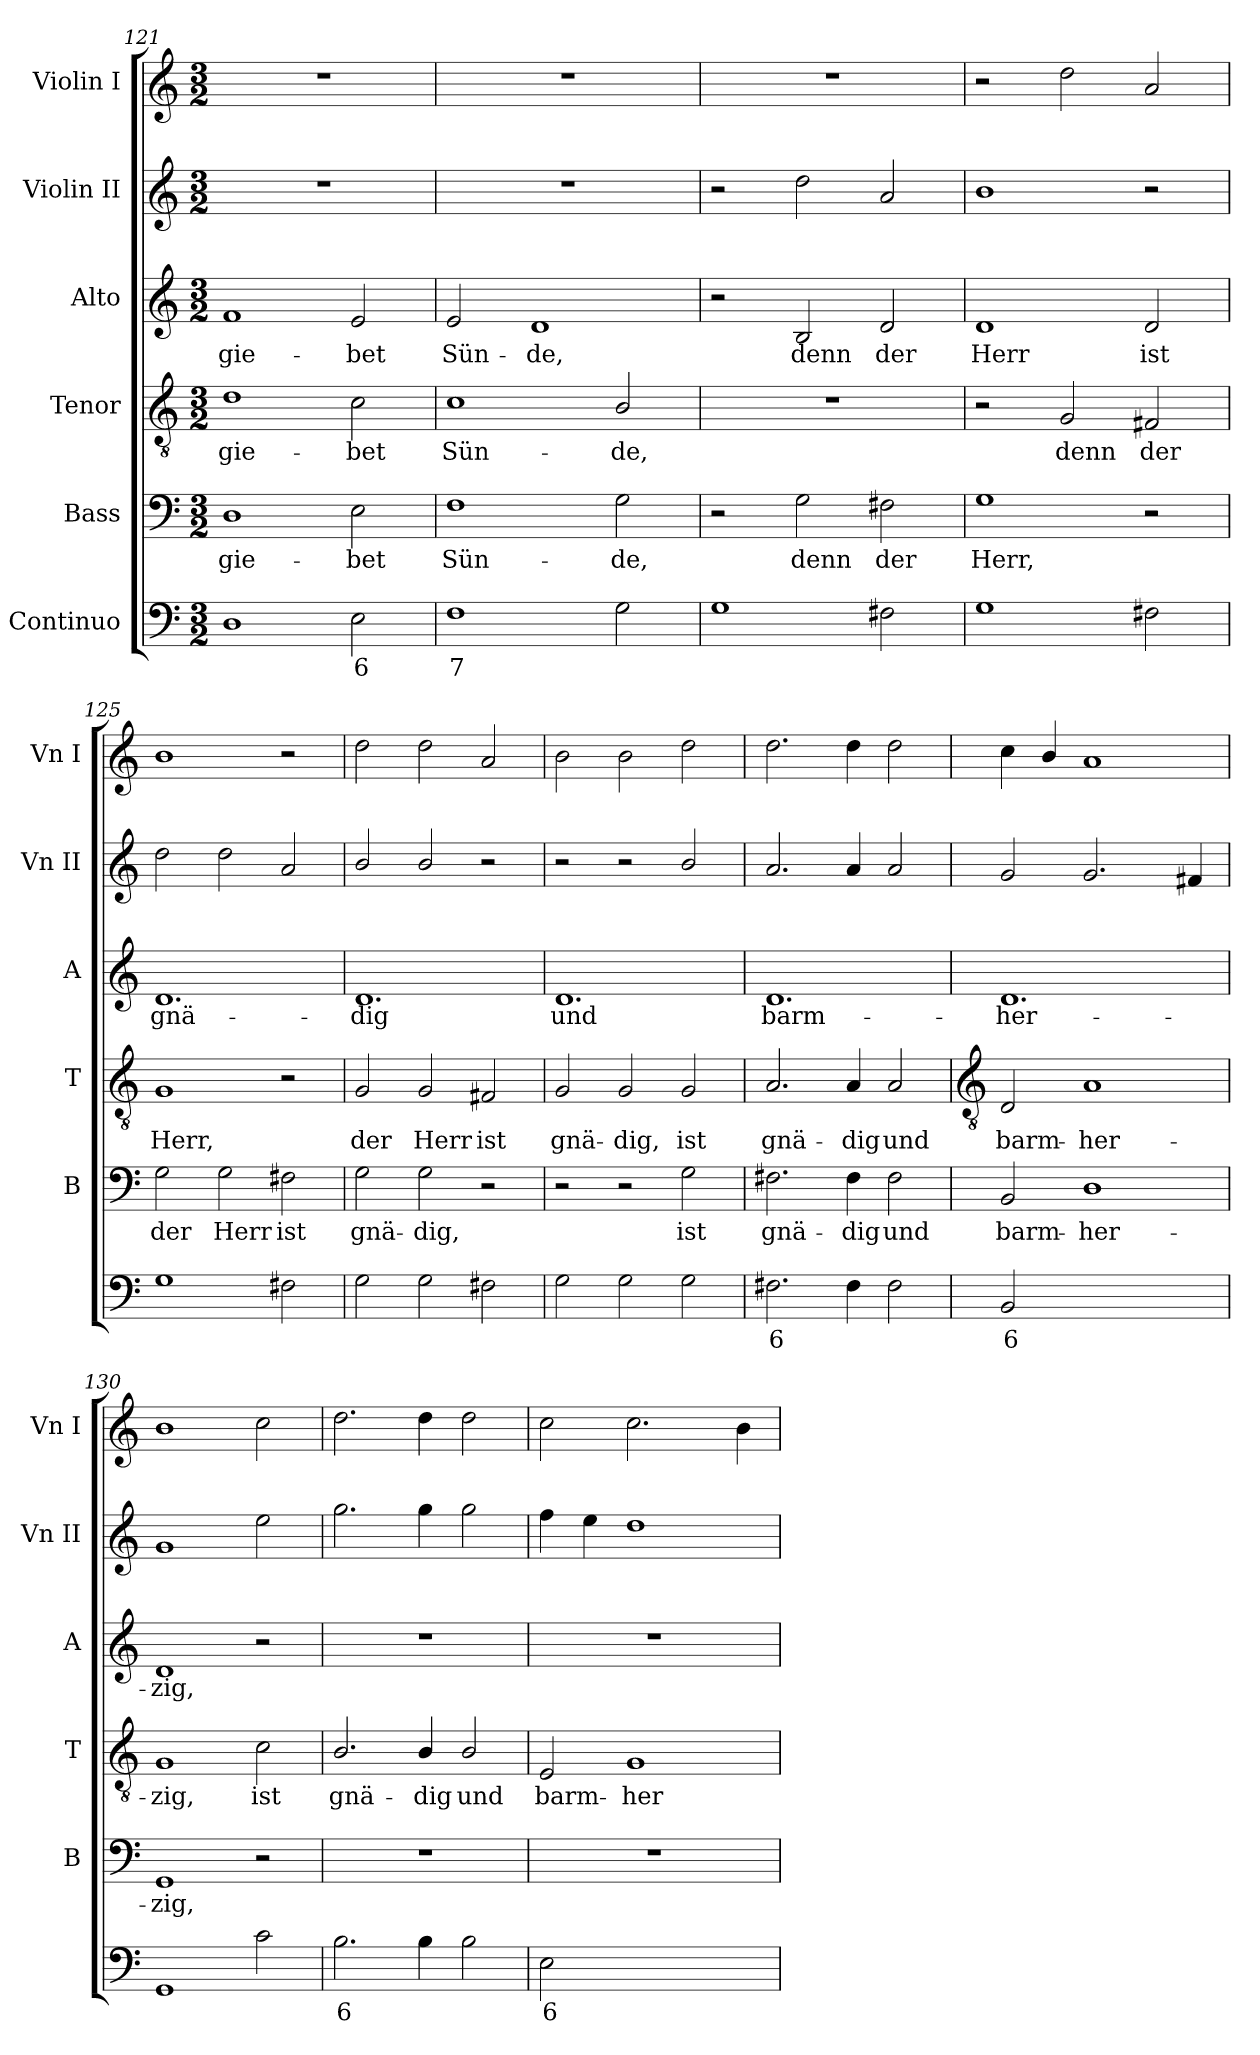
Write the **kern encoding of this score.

**kern	**text	**kern	**text	**kern	**text	**kern	**text	**kern	**kern
*part6	*part6	*part5	*part5	*part4	*part4	*part3	*part3	*part2	*part1
*staff6	*staff6	*staff5	*staff5	*staff4	*staff4	*staff3	*staff3	*staff2	*staff1
*I"Continuo	*	*I"Bass	*	*I"Tenor	*	*I"Alto	*	*I"Violin II	*I"Violin I
*	*	*I'B	*	*I'T	*	*I'A	*	*I'Vn II	*I'Vn I
!!LO:LB:g=z
*clefF4	*	*clefF4	*	*clefGv2	*	*clefG2	*	*clefG2	*clefG2
*k[]	*	*k[]	*	*k[]	*	*k[]	*	*k[]	*k[]
*C:	*	*C:	*	*C:	*	*C:	*	*C:	*C:
*M3/2	*	*M3/2	*	*M3/2	*	*M3/2	*	*M3/2	*M3/2
=121	=121	=121	=121	=121	=121	=121	=121	=121	=121
!	!	!	!LO:LY:b	!	!LO:LY:b	!	!LO:LY:b	!LO:N:vis=1	!LO:N:vis=1
1D	.	1D	-gie-	1d	-gie-	1f	-gie-	1.r	1.r
!	!LO:LY:b	!	!LO:LY:b	!	!LO:LY:b	!	!LO:LY:b	!	!
2E	6	2E	-bet	2c	-bet	2e	-bet	.	.
=122	=122	=122	=122	=122	=122	=122	=122	=122	=122
!	!LO:LY:b	!	!LO:LY:b	!	!LO:LY:b	!	!LO:LY:b	!LO:N:vis=1	!LO:N:vis=1
1F	7	1F	Sün-	1c	Sün-	2e	Sün-	1.r	1.r
!	!	!	!	!	!	!	!LO:LY:b	!	!
.	.	.	.	.	.	1d	-de,	.	.
!	!	!	!LO:LY:b	!	!LO:LY:b	!	!	!	!
2G	.	2G	-de,	2B/	-de,	.	.	.	.
=123	=123	=123	=123	=123	=123	=123	=123	=123	=123
!	!	!	!	!LO:N:vis=1	!	!	!	!	!LO:N:vis=1
1G	.	2r	.	1.r	.	2r	.	2r	1.r
!	!	!	!LO:LY:b	!	!	!	!LO:LY:b	!	!
.	.	2G	denn	.	.	2B	denn	2dd	.
!	!	!	!LO:LY:b	!	!	!	!LO:LY:b	!	!
2F#X	.	2F#X	der	.	.	2d	der	2a	.
=124	=124	=124	=124	=124	=124	=124	=124	=124	=124
!	!	!	!LO:LY:b	!	!	!	!LO:LY:b	!	!
1G	.	1G	Herr,	2r	.	1d	Herr	1b	2r
!	!	!	!	!	!LO:LY:b	!	!	!	!
.	.	.	.	2G	denn	.	.	.	2dd
!	!	!	!	!	!LO:LY:b	!	!LO:LY:b	!	!
2F#X	.	2r	.	2F#X	der	2d	ist	2r	2a
=125	=125	=125	=125	=125	=125	=125	=125	=125	=125
!	!	!	!LO:LY:b	!	!LO:LY:b	!	!LO:LY:b	!	!
1G	.	2G	der	1G	Herr,	1.d	gnä-	2dd	1b
!	!	!	!LO:LY:b	!	!	!	!	!	!
.	.	2G	Herr	.	.	.	.	2dd	.
!	!	!	!LO:LY:b	!	!	!	!	!	!
2F#X	.	2F#X	ist	2r	.	.	.	2a	2r
=126	=126	=126	=126	=126	=126	=126	=126	=126	=126
!	!	!	!LO:LY:b	!	!LO:LY:b	!	!LO:LY:b	!	!
2G	.	2G	gnä-	2G	der	1.d	-dig	2b/	2dd
!	!	!	!LO:LY:b	!	!LO:LY:b	!	!	!	!
2G	.	2G	-dig,	2G	Herr	.	.	2b/	2dd
!	!	!	!	!	!LO:LY:b	!	!	!	!
2F#X	.	2r	.	2F#X	ist	.	.	2r	2a
=127	=127	=127	=127	=127	=127	=127	=127	=127	=127
!	!	!	!	!	!LO:LY:b	!	!LO:LY:b	!	!
2G	.	2r	.	2G	gnä-	1.d	und	2r	2b
!	!	!	!	!	!LO:LY:b	!	!	!	!
2G	.	2r	.	2G	-dig,	.	.	2r	2b
!	!	!	!LO:LY:b	!	!LO:LY:b	!	!	!	!
2G	.	2G	ist	2G	ist	.	.	2b/	2dd
=128	=128	=128	=128	=128	=128	=128	=128	=128	=128
!	!LO:LY:b	!	!LO:LY:b	!	!LO:LY:b	!	!LO:LY:b	!	!
2.F#X	6	2.F#X	gnä-	2.A	gnä-	1.d	barm-	2.a	2.dd
!	!	!	!LO:LY:b	!	!LO:LY:b	!	!	!	!
4F#	.	4F#	-dig	4A	-dig	.	.	4a	4dd
!	!	!	!LO:LY:b	!	!LO:LY:b	!	!	!	!
2F#	.	2F#	und	2A	und	.	.	2a	2dd
!!LO:LB:g=z
=129	=129	=129	=129	=129	=129	=129	=129	=129	=129
*	*	*	*	*clefGv2	*	*	*	*	*
!	!LO:LY:b	!	!LO:LY:b	!	!LO:LY:b	!	!LO:LY:b	!	!
2BB	6	2BB	barm-	2D	barm-	1.d	-her-	2g	4cc
.	.	.	.	.	.	.	.	.	4b/
!	!LO:LY:b	!	!LO:LY:b	!	!LO:LY:b	!	!	!	!
[2Dyy	4	1D	-her-	1A	-her-	.	.	2.g	1a
2Dyy]	.	.	.	.	.	.	.	.	.
.	.	.	.	.	.	.	.	4f#X	.
=130	=130	=130	=130	=130	=130	=130	=130	=130	=130
!	!	!	!LO:LY:b	!	!LO:LY:b	!	!LO:LY:b	!	!
1GG	.	1GG	-zig,	1G	-zig,	1d	-zig,	1g	1b
!	!	!	!	!	!LO:LY:b	!	!	!	!
2c	.	2r	.	2c	ist	2r	.	2ee	2cc
=131	=131	=131	=131	=131	=131	=131	=131	=131	=131
!	!LO:LY:b	!LO:N:vis=1	!	!	!LO:LY:b	!LO:N:vis=1	!	!	!
2.B	6	1.r	.	2.B/	gnä-	1.r	.	2.gg	2.dd
!	!	!	!	!	!LO:LY:b	!	!	!	!
4B	.	.	.	4B/	-dig	.	.	4gg	4dd
!	!	!	!	!	!LO:LY:b	!	!	!	!
2B	.	.	.	2B/	und	.	.	2gg	2dd
=132	=132	=132	=132	=132	=132	=132	=132	=132	=132
!	!LO:LY:b	!LO:N:vis=1	!	!	!LO:LY:b	!LO:N:vis=1	!	!	!
2E	6	1.r	.	2E	barm-	1.r	.	4ff	2cc
.	.	.	.	.	.	.	.	4ee	.
!	!LO:LY:b	!	!	!	!LO:LY:b	!	!	!	!
[2Gyy	4	.	.	1G	-her-	.	.	1dd	2.cc
!	!LO:LY:b	!	!	!	!	!	!	!	!
2Gyy]	3	.	.	.	.	.	.	.	.
.	.	.	.	.	.	.	.	.	4b
=	=	=	=	=	=	=	=	=	=
*-	*-	*-	*-	*-	*-	*-	*-	*-	*-
